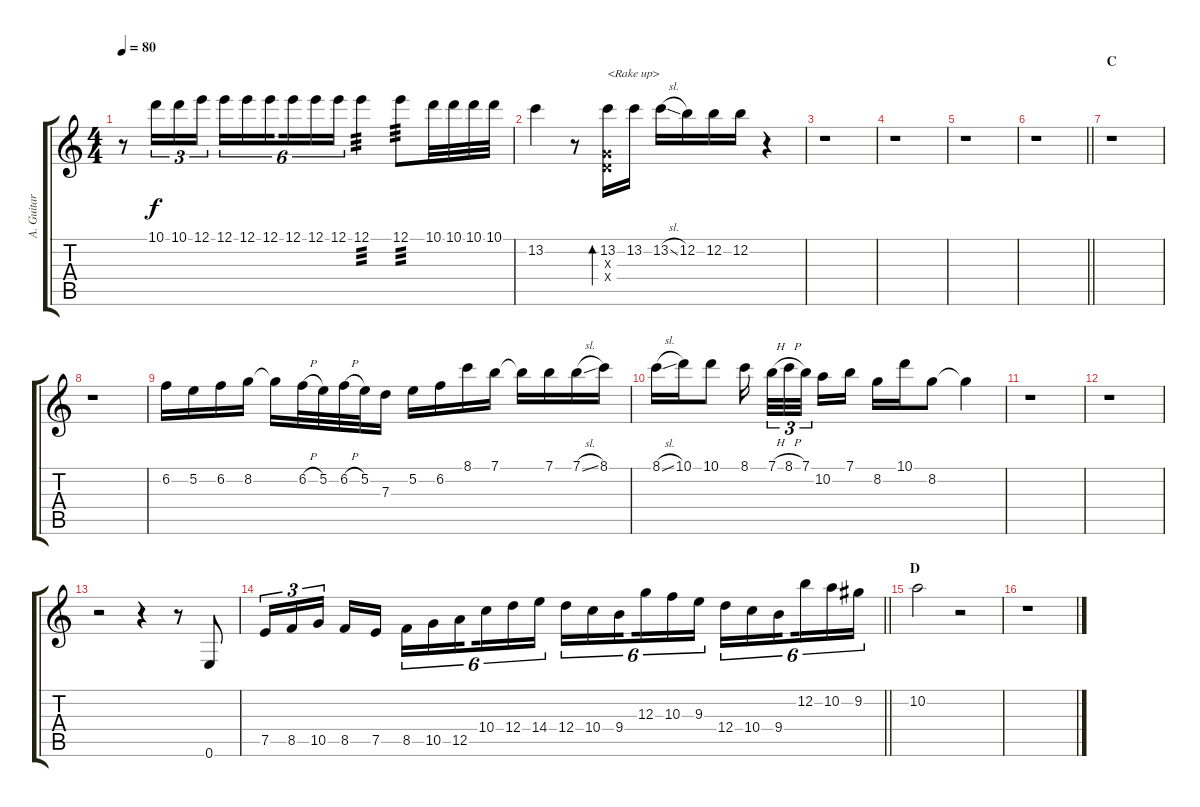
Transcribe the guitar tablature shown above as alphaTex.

\track ("A. Guitar II" "A. Guitar ") {instrument acousticguitarsteel}
\staff {score tabs}
\tuning (E4 B3 G3 D3 A2 E2) {hide}
\ts (4 4)
\tempo 80
\clef g2
\ks c
r.8{dy f} 10.1.16{tu (3 2)} 10.1.16{tu (3 2)} 12.1.16{tu (3 2)} 12.1.16{tu (6 4)} 12.1.16{tu (6 4)} 12.1.16{tu (6 4) beam splitsecondary} 12.1.16{tu (6 4)} 12.1.16{tu (6 4)} 12.1.16{tu (6 4)} 12.1.4{tp 3} 12.1.8{tp 3} 10.1.32 10.1.32 10.1.32 10.1.32 |
13.2.4 r.8 (13.2 0.3{x} 0.4{x}).16{bd 120 txt "<Rake up>"} 13.2.16 13.2{sl}.16 12.2.16 12.2.16 12.2.16 r.4 |
r.1 |
r.1 |
r.1 |
\barLineRight lightlight
r.1 |
\section ("" "C")
r.1 |
r.1 |
6.2.16 5.2.16 6.2.16 8.2.16 8.2{t}.16 6.2{h}.32 5.2.32 6.2{h}.32 5.2.32 7.3.16 5.2.16 6.2.16 8.1.16 7.1.16 7.1{t}.16 7.1.16 7.1{sl}.16 8.1.16 |
8.1{sl}.16 10.1.16 10.1.8 8.1.16{beam splitsecondary} 7.1{h}.32{tu (3 2)} 8.1{h}.32{tu (3 2)} 7.1.32{tu (3 2) beam splitsecondary} 10.2.16 7.1.16 8.2.16 10.1.16 8.2.8 8.2{t}.4 |
r.1 |
r.1 |
r.2 r.4 r.8 0.6.8 |
\barLineRight lightlight
7.5.16{tu (3 2)} 8.5.16{tu (3 2)} 10.5.16{tu (3 2) beam splitsecondary} 8.5.16 7.5.16 8.5.16{tu (6 4)} 10.5.16{tu (6 4)} 12.5.16{tu (6 4) beam splitsecondary} 10.4.16{tu (6 4)} 12.4.16{tu (6 4)} 14.4.16{tu (6 4)} 12.4.16{tu (6 4)} 10.4.16{tu (6 4)} 9.4.16{tu (6 4) beam splitsecondary} 12.3.16{tu (6 4)} 10.3.16{tu (6 4)} 9.3.16{tu (6 4)} 12.4.16{tu (6 4)} 10.4.16{tu (6 4)} 9.4.16{tu (6 4) beam splitsecondary} 12.2.16{tu (6 4)} 10.2.16{tu (6 4)} 9.2.16{tu (6 4)} |
\section ("" "D")
10.2.2 r.2 |
r.1
